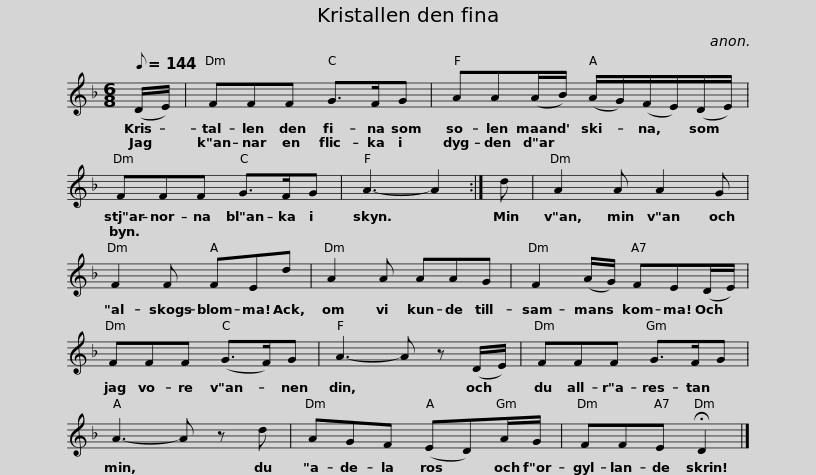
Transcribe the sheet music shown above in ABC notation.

X:1
L:1/8
Q:1/8=144
M:6/8
I:linebreak $
K:Dmin
V:1 treble
V:1
 (D/E/) | FFF G>FG | AA(A/B/) (A/G/)(F/E/)(D/E/) | FFF G>FG | A3- A2 :|$ %5
 d | A2 A A2 G | F2 F FEd | A2 A AAG | F2 (A/G/) FE(D/E/) |$ %10
 FFF (G>F)G | A3- A z (D/E/) | FFF G>FG | A3- A z d | AGF (ED)A/G/ |$ %15
 FFE !fermata!D2 |] %16
